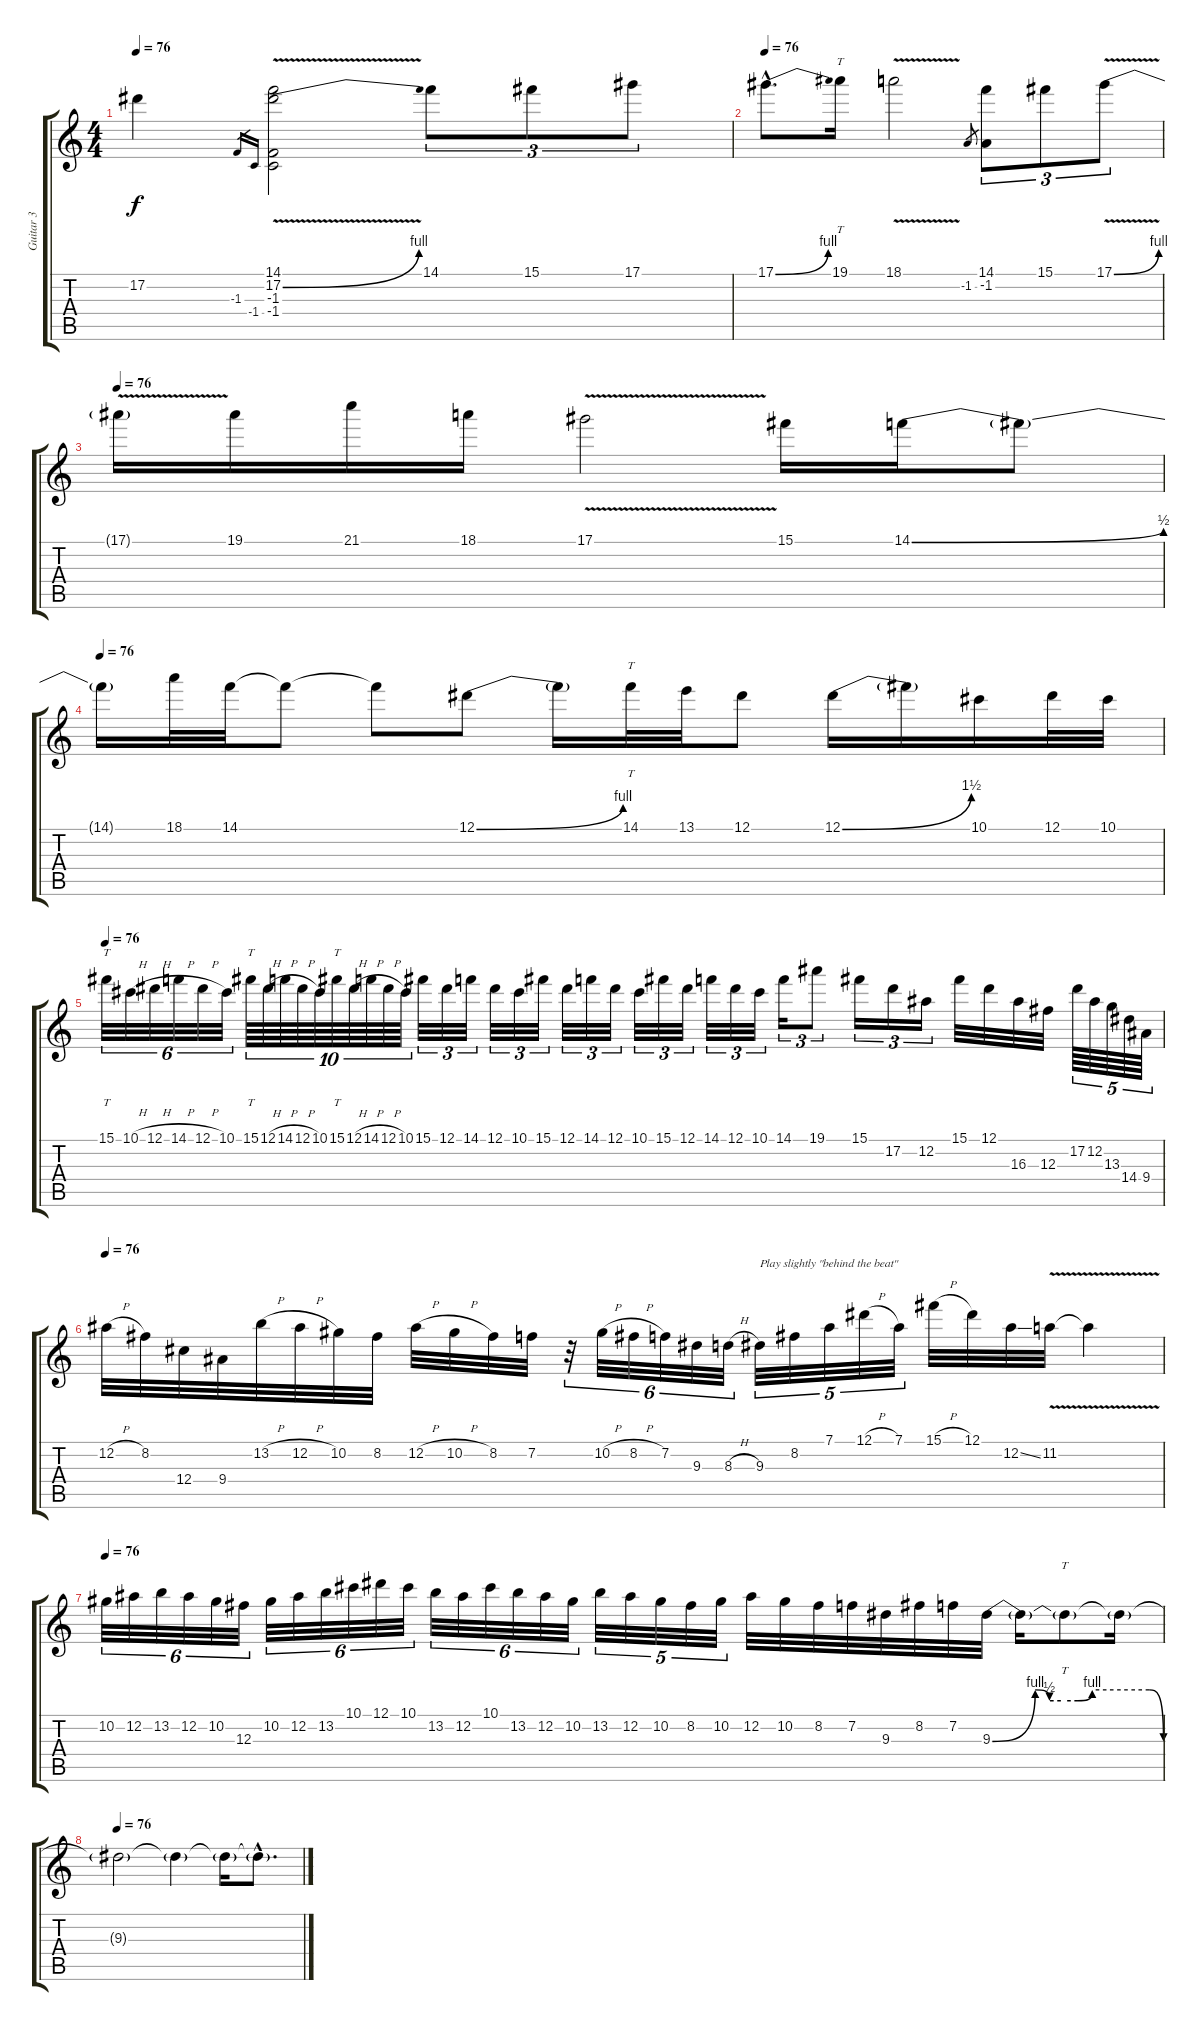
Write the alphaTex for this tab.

\track ("Guitar 3" "Guitar 3") {instrument distortionguitar}
\staff {score tabs}
\tuning (Eb4 Bb3 Gb3 Db3 Ab2 Eb2) {hide}
\ts (4 4)
\tempo 76
\clef g2
\ks c
17.2{t}.4{dy f} -1.3.16{gr} -1.4.16{gr} (14.1 17.2{be (bend 0 0 60 4)} -1.3{v} -1.4{v}).2 14.1.8{tu (3 2)} 15.1.8{tu (3 2)} 17.1.8{tu (3 2)} |
\tempo 76
17.1{be (bend 0 0 60 4) hac}.8{d} 19.1.16{tt} 18.1{v}.2 -1.2.8{gr} (14.1 -1.2).8{tu (3 2)} 15.1.8{tu (3 2)} 17.1{be (bend 0 0 60 4) v}.8{tu (3 2)} |
\tempo 76
17.1{t}.16 19.1.16 21.1.16 18.1.16 17.1{v}.2 15.1.16 14.1{be (bend 0 0 60 2)}.16 14.1{t}.8 |
\tempo 76
14.1{t}.16 18.1.32 14.1.32 14.1{t}.8 14.1{t}.8 12.1{be (bend 0 0 60 4)}.8 12.1{t}.16 14.1.32{tt} 13.1.32 12.1.8 12.1{be (bend 0 0 60 6)}.16 12.1{t}.16 10.1.16 12.1.32 10.1.32 |
\tempo 76
15.1.32{tt tu (6 4)} 10.1{h}.32{tu (6 4)} 12.1{h}.32{tu (6 4)} 14.1{h}.32{tu (6 4)} 12.1{h}.32{tu (6 4)} 10.1.32{tu (6 4)} 15.1.64{tt tu (10 8)} 12.1{h}.64{tu (10 8)} 14.1{h}.64{tu (10 8)} 12.1{h}.64{tu (10 8)} 10.1.64{tu (10 8)} 15.1.64{tt tu (10 8)} 12.1{h}.64{tu (10 8)} 14.1{h}.64{tu (10 8)} 12.1{h}.64{tu (10 8)} 10.1.64{tu (10 8)} 15.1.32{tu (3 2)} 12.1.32{tu (3 2)} 14.1.32{tu (3 2)} 12.1.32{tu (3 2)} 10.1.32{tu (3 2)} 15.1.32{tu (3 2)} 12.1.32{tu (3 2)} 14.1.32{tu (3 2)} 12.1.32{tu (3 2)} 10.1.32{tu (3 2)} 15.1.32{tu (3 2)} 12.1.32{tu (3 2)} 14.1.32{tu (3 2)} 12.1.32{tu (3 2)} 10.1.32{tu (3 2)} 14.1.16{tu (3 2)} 19.1.8{tu (3 2)} 15.1.16{tu (3 2)} 17.2.16{tu (3 2)} 12.2.16{tu (3 2)} 15.1.32 12.1.32 16.3.32 12.3.32 17.2.64{tu (5 4)} 12.2.64{tu (5 4)} 13.3.64{tu (5 4)} 14.4.64{tu (5 4)} 9.4.64{tu (5 4)} |
\tempo 76
12.2{h}.32 8.2.32 12.4.32 9.4.32 13.2{h}.32 12.2{h}.32 10.2.32 8.2.32 12.2{h}.32 10.2{h}.32 8.2.32 7.2.32 r.32{tu (6 4)} 10.2{h}.32{tu (6 4)} 8.2{h}.32{tu (6 4)} 7.2.32{tu (6 4)} 9.3.32{tu (6 4)} 8.3{h}.32{tu (6 4)} 9.3.32{tu (5 4) txt "Play slightly \"behind the beat\""} 8.2.32{tu (5 4)} 7.1.32{tu (5 4)} 12.1{h}.32{tu (5 4)} 7.1.32{tu (5 4)} 15.1{h}.32 12.1.32 12.2{ss}.32 11.2{v}.32 11.2{t}.4 |
\tempo 76
10.2.32{tu (6 4)} 12.2.32{tu (6 4)} 13.2.32{tu (6 4)} 12.2.32{tu (6 4)} 10.2.32{tu (6 4)} 12.3.32{tu (6 4)} 10.2.32{tu (6 4)} 12.2.32{tu (6 4)} 13.2.32{tu (6 4)} 10.1.32{tu (6 4)} 12.1.32{tu (6 4)} 10.1.32{tu (6 4)} 13.2.32{tu (6 4)} 12.2.32{tu (6 4)} 10.1.32{tu (6 4)} 13.2.32{tu (6 4)} 12.2.32{tu (6 4)} 10.2.32{tu (6 4)} 13.2.32{tu (5 4)} 12.2.32{tu (5 4)} 10.2.32{tu (5 4)} 8.2.32{tu (5 4)} 10.2.32{tu (5 4)} 12.2.32 10.2.32 8.2.32 7.2.32 9.3.32 8.2.32 7.2.32 9.3{be (custom 0 0 15 4 20 2 24 2 30 2 35 4 40 4 45 4 50 4 55 4 60 0)}.32 9.3{t}.16 9.3{t}.8{tt} 9.3{t}.16 |
\tempo 76
9.3{t}.2 9.3{t}.4 9.3{t}.16 9.3{hac t}.8{d}
